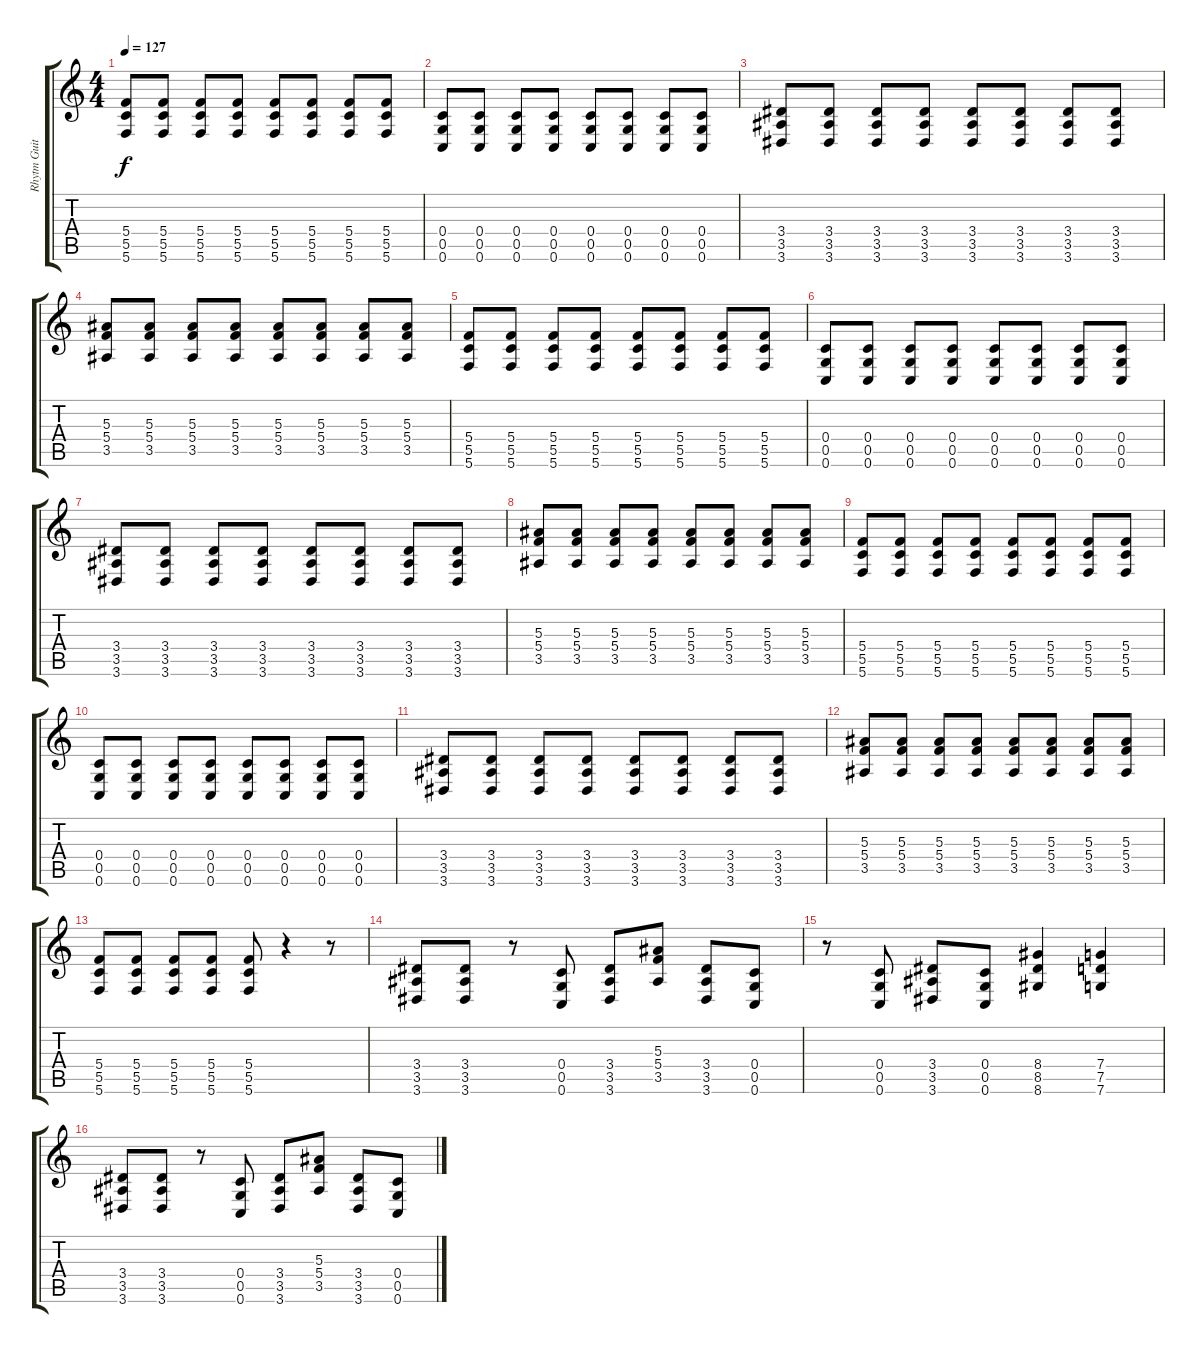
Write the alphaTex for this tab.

\track ("Rhytm Guitar" "Rhytm Guit") {instrument distortionguitar}
\staff {score tabs}
\tuning (D4 A3 F3 C3 G2 C2) {hide}
\ts (4 4)
\tempo 127
\clef g2
\ks c
(5.4 5.5 5.6).8{dy f} (5.4 5.5 5.6).8 (5.4 5.5 5.6).8 (5.4 5.5 5.6).8 (5.4 5.5 5.6).8 (5.4 5.5 5.6).8 (5.4 5.5 5.6).8 (5.4 5.5 5.6).8 |
(0.4 0.5 0.6).8 (0.4 0.5 0.6).8 (0.4 0.5 0.6).8 (0.4 0.5 0.6).8 (0.4 0.5 0.6).8 (0.4 0.5 0.6).8 (0.4 0.5 0.6).8 (0.4 0.5 0.6).8 |
(3.4 3.5 3.6).8 (3.4 3.5 3.6).8 (3.4 3.5 3.6).8 (3.4 3.5 3.6).8 (3.4 3.5 3.6).8 (3.4 3.5 3.6).8 (3.4 3.5 3.6).8 (3.4 3.5 3.6).8 |
(5.3 5.4 3.5).8 (5.3 5.4 3.5).8 (5.3 5.4 3.5).8 (5.3 5.4 3.5).8 (5.3 5.4 3.5).8 (5.3 5.4 3.5).8 (5.3 5.4 3.5).8 (5.3 5.4 3.5).8 |
(5.4 5.5 5.6).8 (5.4 5.5 5.6).8 (5.4 5.5 5.6).8 (5.4 5.5 5.6).8 (5.4 5.5 5.6).8 (5.4 5.5 5.6).8 (5.4 5.5 5.6).8 (5.4 5.5 5.6).8 |
(0.4 0.5 0.6).8 (0.4 0.5 0.6).8 (0.4 0.5 0.6).8 (0.4 0.5 0.6).8 (0.4 0.5 0.6).8 (0.4 0.5 0.6).8 (0.4 0.5 0.6).8 (0.4 0.5 0.6).8 |
(3.4 3.5 3.6).8 (3.4 3.5 3.6).8 (3.4 3.5 3.6).8 (3.4 3.5 3.6).8 (3.4 3.5 3.6).8 (3.4 3.5 3.6).8 (3.4 3.5 3.6).8 (3.4 3.5 3.6).8 |
(5.3 5.4 3.5).8 (5.3 5.4 3.5).8 (5.3 5.4 3.5).8 (5.3 5.4 3.5).8 (5.3 5.4 3.5).8 (5.3 5.4 3.5).8 (5.3 5.4 3.5).8 (5.3 5.4 3.5).8 |
(5.4 5.5 5.6).8 (5.4 5.5 5.6).8 (5.4 5.5 5.6).8 (5.4 5.5 5.6).8 (5.4 5.5 5.6).8 (5.4 5.5 5.6).8 (5.4 5.5 5.6).8 (5.4 5.5 5.6).8 |
(0.4 0.5 0.6).8 (0.4 0.5 0.6).8 (0.4 0.5 0.6).8 (0.4 0.5 0.6).8 (0.4 0.5 0.6).8 (0.4 0.5 0.6).8 (0.4 0.5 0.6).8 (0.4 0.5 0.6).8 |
(3.4 3.5 3.6).8 (3.4 3.5 3.6).8 (3.4 3.5 3.6).8 (3.4 3.5 3.6).8 (3.4 3.5 3.6).8 (3.4 3.5 3.6).8 (3.4 3.5 3.6).8 (3.4 3.5 3.6).8 |
(5.3 5.4 3.5).8 (5.3 5.4 3.5).8 (5.3 5.4 3.5).8 (5.3 5.4 3.5).8 (5.3 5.4 3.5).8 (5.3 5.4 3.5).8 (5.3 5.4 3.5).8 (5.3 5.4 3.5).8 |
(5.4 5.5 5.6).8 (5.4 5.5 5.6).8 (5.4 5.5 5.6).8 (5.4 5.5 5.6).8 (5.4 5.5 5.6).8 r.4 r.8 |
(3.4 3.5 3.6).8 (3.4 3.5 3.6).8 r.8 (0.4 0.5 0.6).8 (3.4 3.5 3.6).8 (5.3 5.4 3.5).8 (3.4 3.5 3.6).8 (0.4 0.5 0.6).8 |
r.8 (0.4 0.5 0.6).8 (3.4 3.5 3.6).8 (0.4 0.5 0.6).8 (8.4 8.5 8.6).4 (7.4 7.5 7.6).4 |
(3.4 3.5 3.6).8 (3.4 3.5 3.6).8 r.8 (0.4 0.5 0.6).8 (3.4 3.5 3.6).8 (5.3 5.4 3.5).8 (3.4 3.5 3.6).8 (0.4 0.5 0.6).8
